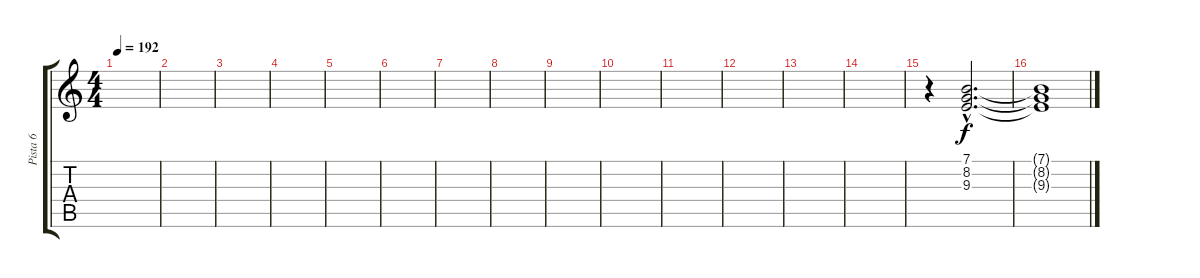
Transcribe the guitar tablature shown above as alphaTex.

\track ("Pista 6" "Pista 6") {instrument choiraahs}
\staff {score tabs}
\tuning (E4 B3 G3 D3 A2 E2) {hide}
\ts (4 4)
\tempo 192
\clef g2
\ks c
|
|
|
|
|
|
|
|
|
|
|
|
|
|
r.4 (7.1{hac} 8.2{hac} 9.3{hac}).2{d volume 3} |
(7.1{t} 8.2{t} 9.3{t}).1
